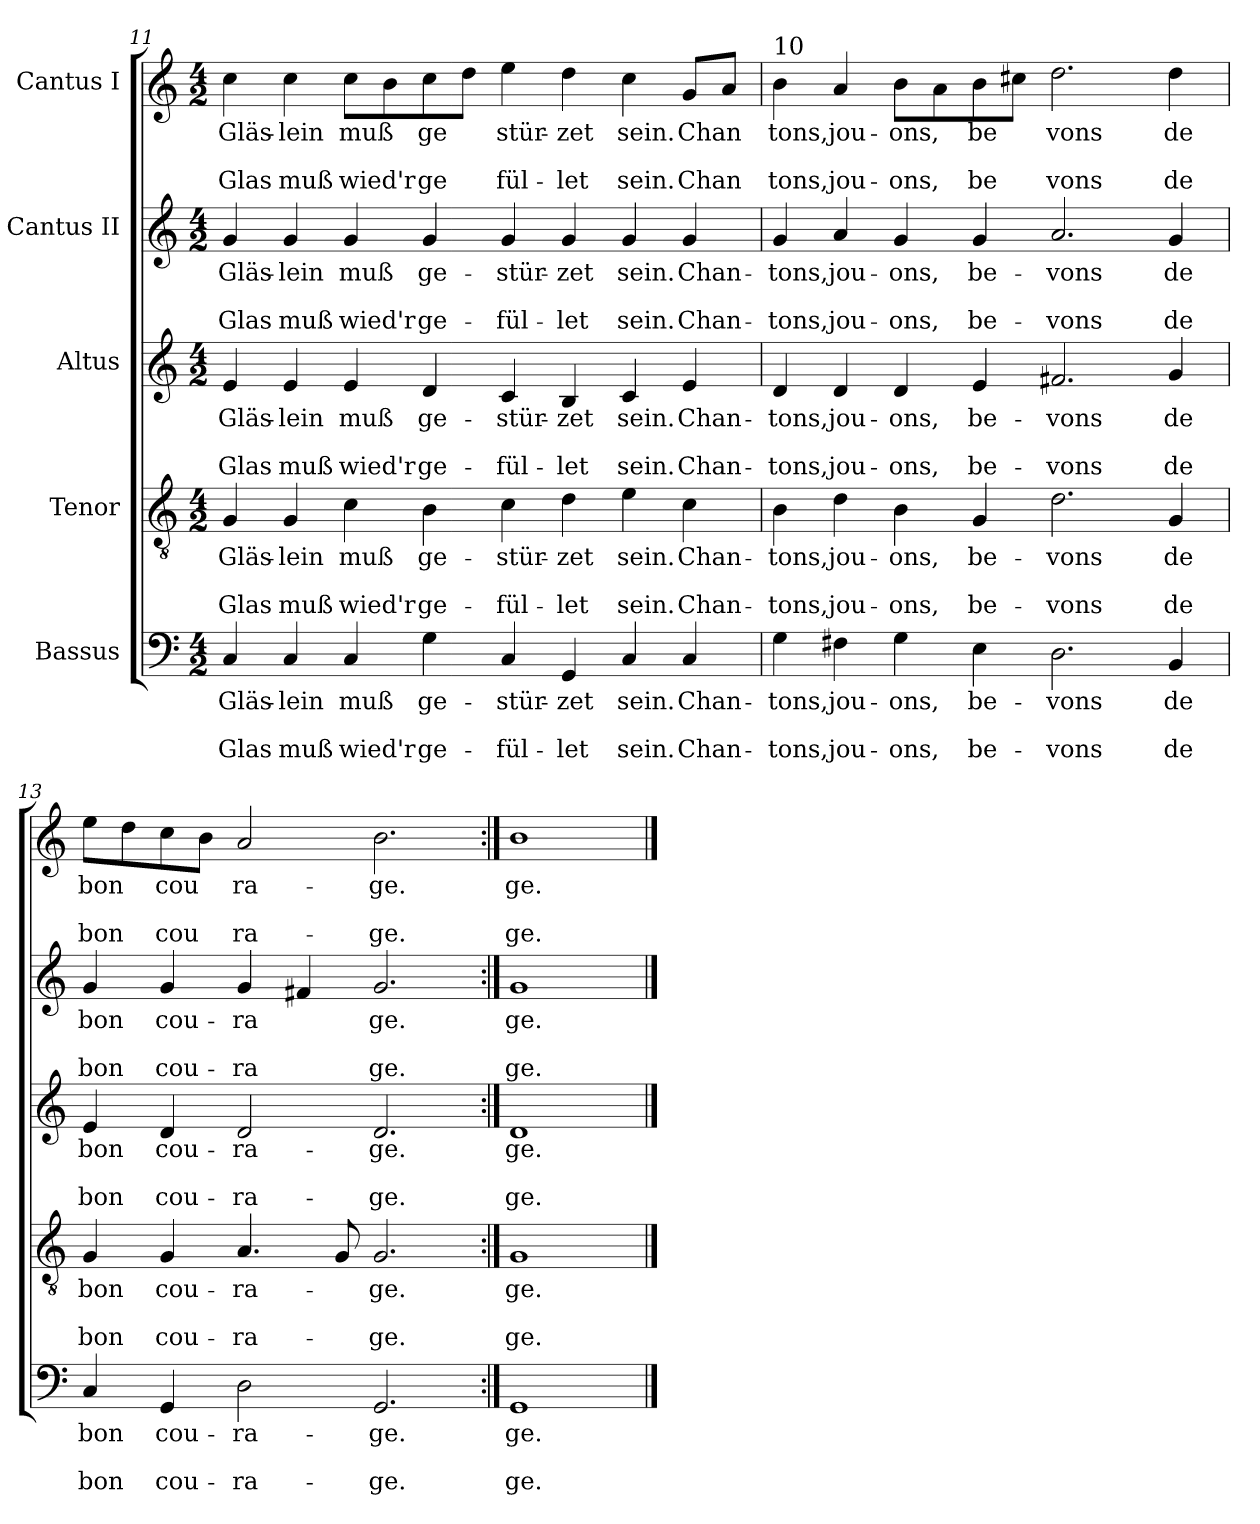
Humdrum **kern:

**kern	**text	**text	**text	**kern	**text	**text	**text	**kern	**text	**text	**text	**kern	**text	**text	**text	**kern	**text	**text	**text
*part5	*part5	*part5	*part5	*part4	*part4	*part4	*part4	*part3	*part3	*part3	*part3	*part2	*part2	*part2	*part2	*part1	*part1	*part1	*part1
*staff5	*staff5	*staff5	*staff5	*staff4	*staff4	*staff4	*staff4	*staff3	*staff3	*staff3	*staff3	*staff2	*staff2	*staff2	*staff2	*staff1	*staff1	*staff1	*staff1
*I"Bassus	*	*	*	*I"Tenor	*	*	*	*I"Altus	*	*	*	*I"Cantus II	*	*	*	*I"Cantus I	*	*	*
!!LO:PB:g=z
*clefF4	*	*	*	*clefGv2	*	*	*	*clefG2	*	*	*	*clefG2	*	*	*	*clefG2	*	*	*
*k[]	*	*	*	*k[]	*	*	*	*k[]	*	*	*	*k[]	*	*	*	*k[]	*	*	*
*M4/2	*	*	*	*M4/2	*	*	*	*M4/2	*	*	*	*M4/2	*	*	*	*M4/2	*	*	*
=11	=11	=11	=11	=11	=11	=11	=11	=11	=11	=11	=11	=11	=11	=11	=11	=11	=11	=11	=11
!	!LO:LY:b	!	!LO:LY:b	!	!LO:LY:b	!	!LO:LY:b	!	!LO:LY:b	!	!LO:LY:b	!	!LO:LY:b	!	!LO:LY:b	!	!LO:LY:b	!	!LO:LY:b
4C/	Gläs-	.	Glas	4G/	Gläs-	.	Glas	4e/	Gläs-	.	Glas	4g/	Gläs-	.	Glas	4cc\	Gläs-	.	Glas
!	!LO:LY:b	!	!LO:LY:b	!	!LO:LY:b	!	!LO:LY:b	!	!LO:LY:b	!	!LO:LY:b	!	!LO:LY:b	!	!LO:LY:b	!	!LO:LY:b	!	!LO:LY:b
4C/	lein	.	muß	4G/	lein	.	muß	4e/	lein	.	muß	4g/	lein	.	muß	4cc\	lein	.	muß
!	!LO:LY:b	!	!LO:LY:b	!	!LO:LY:b	!	!LO:LY:b	!	!LO:LY:b	!	!LO:LY:b	!	!LO:LY:b	!	!LO:LY:b	!	!LO:LY:b	!	!LO:LY:b
4C/	muß	.	wied'r	4c\	muß	.	wied'r	4e/	muß	.	wied'r	4g/	muß	.	wied'r	8cc\L	muß	.	wied'r
.	.	.	.	.	.	.	.	.	.	.	.	.	.	.	.	8b\	.	.	.
!	!LO:LY:b	!	!LO:LY:b	!	!LO:LY:b	!	!LO:LY:b	!	!LO:LY:b	!	!LO:LY:b	!	!LO:LY:b	!	!LO:LY:b	!	!LO:LY:b	!	!LO:LY:b
4G\	ge-	.	ge-	4B\	ge-	.	ge-	4d/	ge-	.	ge-	4g/	ge-	.	ge-	8cc\	ge	.	ge
!	!	!	!	!	!	!	!	!	!	!	!	!	!	!	!	!	!LO:LY:b	!	!LO:LY:b
.	.	.	.	.	.	.	.	.	.	.	.	.	.	.	.	8dd\J	-	.	-
!	!LO:LY:b	!	!LO:LY:b	!	!LO:LY:b	!	!LO:LY:b	!	!LO:LY:b	!	!LO:LY:b	!	!LO:LY:b	!	!LO:LY:b	!	!LO:LY:b	!	!LO:LY:b
4C/	stür-	.	fül-	4c\	stür-	.	fül-	4c/	stür-	.	fül-	4g/	stür-	.	fül-	4ee\	stür-	.	fül-
!	!LO:LY:b	!	!LO:LY:b	!	!LO:LY:b	!	!LO:LY:b	!	!LO:LY:b	!	!LO:LY:b	!	!LO:LY:b	!	!LO:LY:b	!	!LO:LY:b	!	!LO:LY:b
4GG/	zet	.	let	4d\	zet	.	let	4B/	zet	.	let	4g/	zet	.	let	4dd\	zet	.	let
!	!LO:LY:b	!	!LO:LY:b	!	!LO:LY:b	!	!LO:LY:b	!	!LO:LY:b	!	!LO:LY:b	!	!LO:LY:b	!	!LO:LY:b	!	!LO:LY:b	!	!LO:LY:b
4C/	sein.	.	sein.	4e\	sein.	.	sein.	4c/	sein.	.	sein.	4g/	sein.	.	sein.	4cc\	sein.	.	sein.
!	!LO:LY:b	!	!LO:LY:b	!	!LO:LY:b	!	!LO:LY:b	!	!LO:LY:b	!	!LO:LY:b	!	!LO:LY:b	!	!LO:LY:b	!	!LO:LY:b	!	!LO:LY:b
4C/	Chan-	.	Chan-	4c\	Chan-	.	Chan-	4e/	Chan-	.	Chan-	4g/	Chan-	.	Chan-	8g/L	Chan	.	Chan
.	.	.	.	.	.	.	.	.	.	.	.	.	.	.	.	8a/J	.	.	.
=12	=12	=12	=12	=12	=12	=12	=12	=12	=12	=12	=12	=12	=12	=12	=12	=12	=12	=12	=12
!	!	!	!	!	!	!	!	!	!	!	!	!	!	!	!	!LO:TX:a:t=10	!	!	!
!	!LO:LY:b	!	!LO:LY:b	!	!LO:LY:b	!	!LO:LY:b	!	!LO:LY:b	!	!LO:LY:b	!	!LO:LY:b	!	!LO:LY:b	!	!LO:LY:b	!	!LO:LY:b
4G\	tons,	.	tons,	4B\	tons,	.	tons,	4d/	tons,	.	tons,	4g/	tons,	.	tons,	4b\	tons,	.	tons,
!	!LO:LY:b	!	!LO:LY:b	!	!LO:LY:b	!	!LO:LY:b	!	!LO:LY:b	!	!LO:LY:b	!	!LO:LY:b	!	!LO:LY:b	!	!LO:LY:b	!	!LO:LY:b
4F#X\	jou-	.	jou-	4d\	jou-	.	jou-	4d/	jou-	.	jou-	4a/	jou-	.	jou-	4a/	jou-	.	jou-
!	!LO:LY:b	!	!LO:LY:b	!	!LO:LY:b	!	!LO:LY:b	!	!LO:LY:b	!	!LO:LY:b	!	!LO:LY:b	!	!LO:LY:b	!	!LO:LY:b	!	!LO:LY:b
4G\	ons,	.	ons,	4B\	ons,	.	ons,	4d/	ons,	.	ons,	4g/	ons,	.	ons,	8b\L	ons,	.	ons,
.	.	.	.	.	.	.	.	.	.	.	.	.	.	.	.	8a\	.	.	.
!	!LO:LY:b	!	!LO:LY:b	!	!LO:LY:b	!	!LO:LY:b	!	!LO:LY:b	!	!LO:LY:b	!	!LO:LY:b	!	!LO:LY:b	!	!LO:LY:b	!	!LO:LY:b
4E\	be-	.	be-	4G/	be-	.	be-	4e/	be-	.	be-	4g/	be-	.	be-	8b\	be	.	be
!	!	!	!	!	!	!	!	!	!	!	!	!	!	!	!	!	!LO:LY:b	!	!LO:LY:b
.	.	.	.	.	.	.	.	.	.	.	.	.	.	.	.	8cc#X\J	-	.	-
!	!LO:LY:b	!	!LO:LY:b	!	!LO:LY:b	!	!LO:LY:b	!	!LO:LY:b	!	!LO:LY:b	!	!LO:LY:b	!	!LO:LY:b	!	!LO:LY:b	!	!LO:LY:b
2.D\	vons	.	vons	2.d\	vons	.	vons	2.f#X/	vons	.	vons	2.a/	vons	.	vons	2.dd\	vons	.	vons
!	!LO:LY:b	!	!LO:LY:b	!	!LO:LY:b	!	!LO:LY:b	!	!LO:LY:b	!	!LO:LY:b	!	!LO:LY:b	!	!LO:LY:b	!	!LO:LY:b	!	!LO:LY:b
4BB/	de	.	de	4G/	de	.	de	4g/	de	.	de	4g/	de	.	de	4dd\	de	.	de
=13	=13	=13	=13	=13	=13	=13	=13	=13	=13	=13	=13	=13	=13	=13	=13	=13	=13	=13	=13
!	!LO:LY:b	!	!LO:LY:b	!	!LO:LY:b	!	!LO:LY:b	!	!LO:LY:b	!	!LO:LY:b	!	!LO:LY:b	!	!LO:LY:b	!	!LO:LY:b	!	!LO:LY:b
4C/	bon	.	bon	4G/	bon	.	bon	4e/	bon	.	bon	4g/	bon	.	bon	8ee\L	bon	.	bon
.	.	.	.	.	.	.	.	.	.	.	.	.	.	.	.	8dd\	.	.	.
!	!LO:LY:b	!	!LO:LY:b	!	!LO:LY:b	!	!LO:LY:b	!	!LO:LY:b	!	!LO:LY:b	!	!LO:LY:b	!	!LO:LY:b	!	!LO:LY:b	!	!LO:LY:b
4GG/	cou-	.	cou-	4G/	cou-	.	cou-	4d/	cou-	.	cou-	4g/	cou-	.	cou-	8cc\	cou	.	cou
!	!	!	!	!	!	!	!	!	!	!	!	!	!	!	!	!	!	!	!LO:LY:b
.	.	.	.	.	.	.	.	.	.	.	.	.	.	.	.	8b\J	.	.	-
!	!LO:LY:b	!	!LO:LY:b	!	!LO:LY:b	!	!LO:LY:b	!	!LO:LY:b	!	!LO:LY:b	!	!LO:LY:b	!	!LO:LY:b	!	!LO:LY:b	!	!LO:LY:b
2D\	ra-	.	ra-	4.A/	ra-	.	ra-	2d/	ra-	.	ra-	4g/	ra	.	ra	2a/	ra-	.	ra-
!	!	!	!	!	!	!	!	!	!	!	!	!	!LO:LY:b	!	!LO:LY:b	!	!	!	!
.	.	.	.	.	.	.	.	.	.	.	.	4f#X/	-	.	-	.	.	.	.
.	.	.	.	8G/	.	.	.	.	.	.	.	.	.	.	.	.	.	.	.
!	!LO:LY:b	!	!LO:LY:b	!	!LO:LY:b	!	!LO:LY:b	!	!LO:LY:b	!	!LO:LY:b	!	!LO:LY:b	!	!LO:LY:b	!	!LO:LY:b	!	!LO:LY:b
2.GG/	ge.	.	ge.	2.G/	ge.	.	ge.	2.d/	ge.	.	ge.	2.g/	ge.	.	ge.	2.b\	ge.	.	ge.
=14:|!	=14:|!	=14:|!	=14:|!	=14:|!	=14:|!	=14:|!	=14:|!	=14:|!	=14:|!	=14:|!	=14:|!	=14:|!	=14:|!	=14:|!	=14:|!	=14:|!	=14:|!	=14:|!	=14:|!
!	!LO:LY:b	!	!LO:LY:b	!	!LO:LY:b	!	!LO:LY:b	!	!LO:LY:b	!	!LO:LY:b	!	!LO:LY:b	!	!LO:LY:b	!	!LO:LY:b	!	!LO:LY:b
1GG	ge.	.	ge.	1G	ge.	.	ge.	1d	ge.	.	ge.	1g	ge.	.	ge.	1b	ge.	.	ge.
==	==	==	==	==	==	==	==	==	==	==	==	==	==	==	==	==	==	==	==
*-	*-	*-	*-	*-	*-	*-	*-	*-	*-	*-	*-	*-	*-	*-	*-	*-	*-	*-	*-
